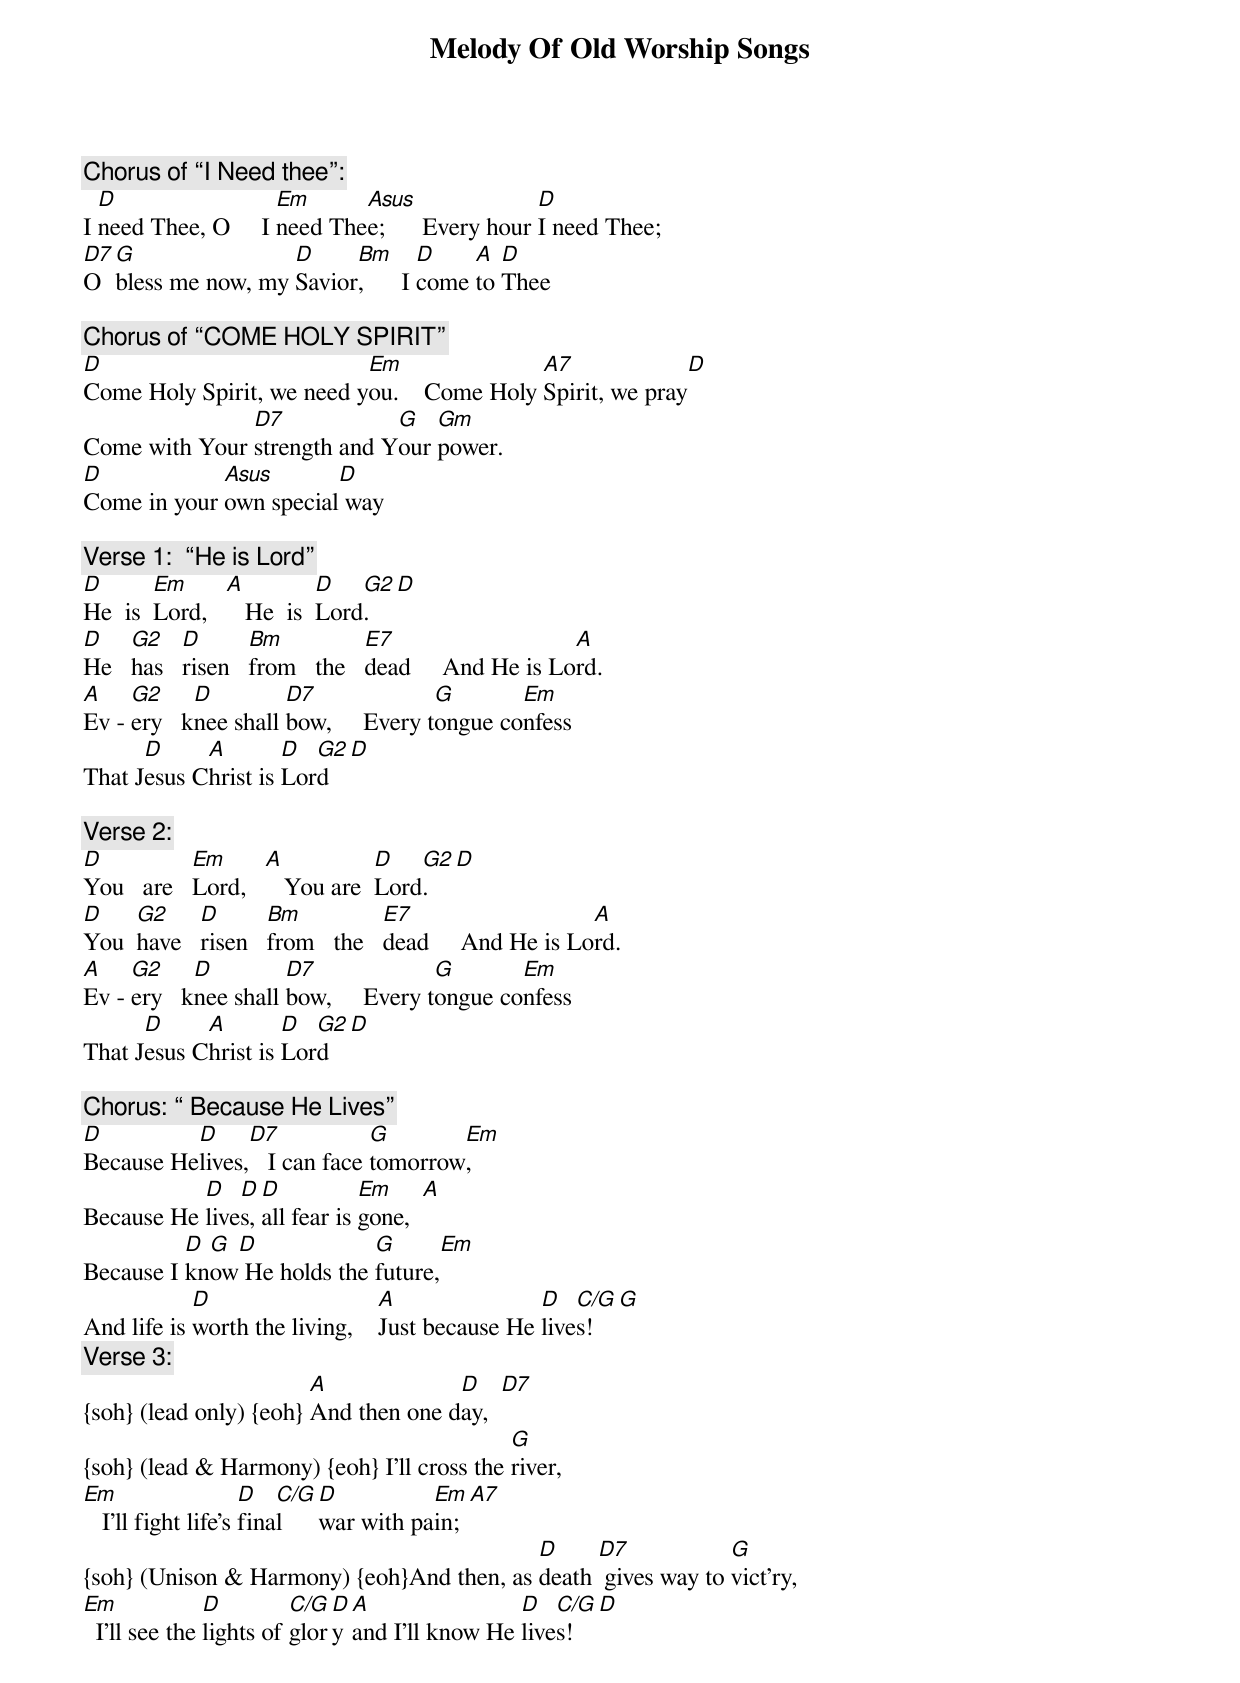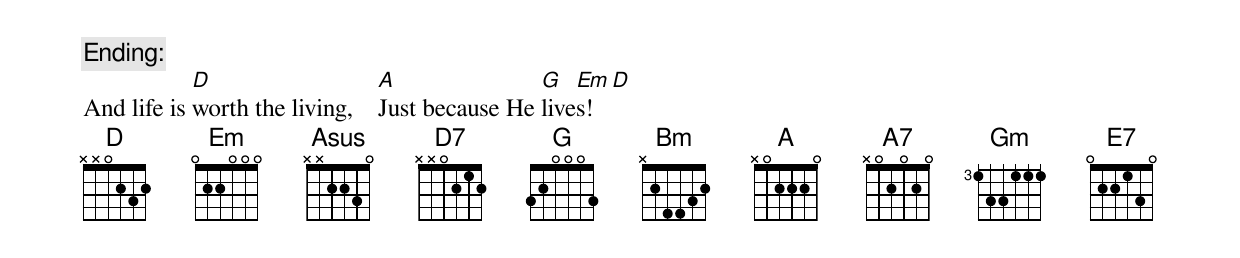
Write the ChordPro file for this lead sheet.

{title: Melody Of Old Worship Songs}
{subtitle: }

{c: Chorus of “I Need thee”: }
I [D]need Thee, O     I [Em]need The[Asus]e;      Every hour [D]I need Thee;
[D7]O [G]bless me now, my [D]Savior[Bm],      I [D]come [A]to [D]Thee

{c: Chorus of “COME HOLY SPIRIT”}
[D]Come Holy Spirit, we need y[Em]ou.    Come Holy [A7]Spirit, we pray[D]
Come with Your [D7]strength and Y[G]our [Gm]power.
[D]Come in your [Asus]own special[D] way

{c: Verse 1:  “He is Lord”}
[D]He  is  [Em]Lord,   [A]   He  is  [D]Lord[G2].   [D]
[D]He   [G2]has   [D]risen   [Bm]from   the   [E7]dead     And He is Lo[A]rd.
[A]Ev - [G2]ery   k[D]nee shall [D7]bow,     Every t[G]ongue co[Em]nfess
That J[D]esus C[A]hrist is [D]Lor[G2]d  [D]

{c: Verse 2: }
[D]You   are   [Em]Lord,   [A]   You are  [D]Lord[G2].   [D]
[D]You  [G2]have   [D]risen   [Bm]from   the   [E7]dead     And He is Lo[A]rd.
[A]Ev - [G2]ery   k[D]nee shall [D7]bow,     Every t[G]ongue co[Em]nfess
That J[D]esus C[A]hrist is [D]Lor[G2]d  [D]

{c: Chorus: “ Because He Lives”}
[D]Because He[D]lives,[D7]   I can face [G]tomorrow[Em],
Because He [D]live[D]s, [D]all fear is [Em]gone,  [A]
Because I [D]kn[G]ow[D] He holds the [G]future,[Em]
And life is [D]worth the living,    [A]Just because He [D]live[C/G]s! [G]
{c: Verse 3: }
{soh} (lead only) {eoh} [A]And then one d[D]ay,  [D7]
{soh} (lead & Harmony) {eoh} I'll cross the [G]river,
[Em]   I'll fight life's [D]fina[C/G]l [D]war with pa[Em]in; [A7]
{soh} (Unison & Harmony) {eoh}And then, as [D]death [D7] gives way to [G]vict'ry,
[Em]  I'll see the [D]lights of [C/G]glor[D]y [A]and I'll know He [D]live[C/G]s! [D]
{c: Ending: }
And life is [D]worth the living,    [A]Just because He [G]live[Em]s! [D]
